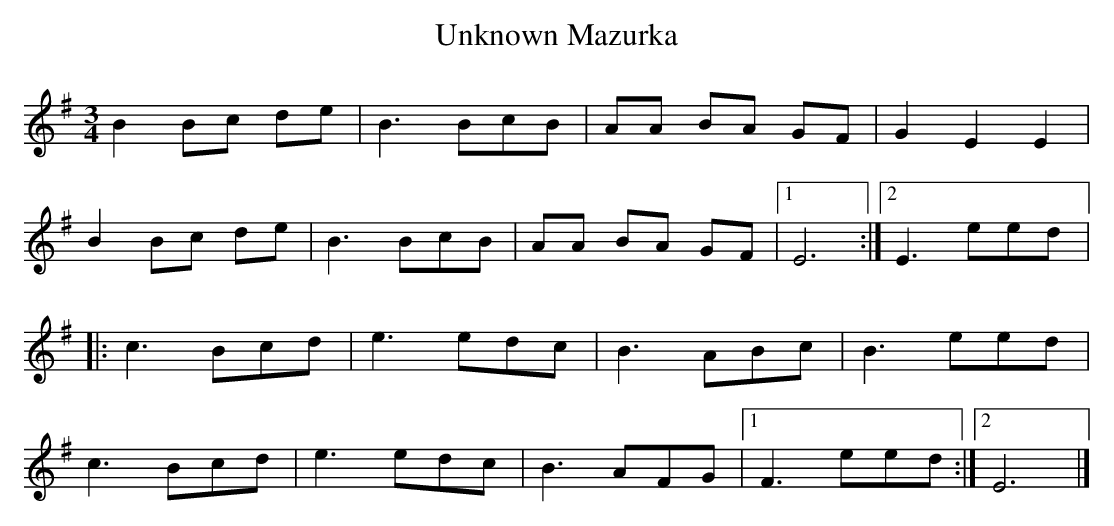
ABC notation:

X:1
T:Unknown Mazurka
M:3/4
L:1/8
K:Emin
B2 Bc de | B3 BcB | AA BA GF | G2 E2 E2 |
B2 Bc de | B3 BcB | AA BA GF  |1 E6 :|2 E3 eed |:
c3 Bcd | e3 edc | B3 ABc | B3 eed |
c3 Bcd | e3 edc | B3 AFG |1 F3 eed :|2 E6 |]
